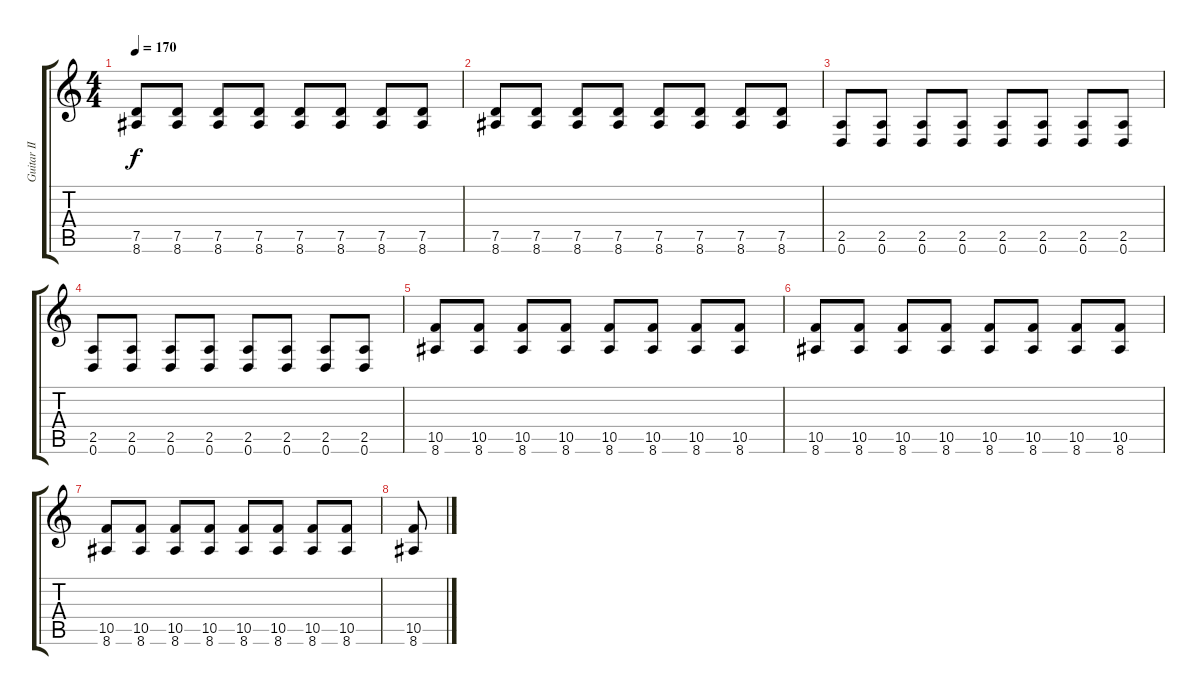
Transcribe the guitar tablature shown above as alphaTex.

\track ("Guitar II" "Guitar II") {instrument distortionguitar}
\staff {score tabs}
\tuning (D4 A3 F3 C3 G2 D2) {hide}
\ts (4 4)
\tempo 170
\clef g2
\ks c
(7.5 8.6).8{dy f} (7.5 8.6).8 (7.5 8.6).8 (7.5 8.6).8 (7.5 8.6).8 (7.5 8.6).8 (7.5 8.6).8 (7.5 8.6).8 |
(7.5 8.6).8 (7.5 8.6).8 (7.5 8.6).8 (7.5 8.6).8 (7.5 8.6).8 (7.5 8.6).8 (7.5 8.6).8 (7.5 8.6).8 |
(2.5 0.6).8 (2.5 0.6).8 (2.5 0.6).8 (2.5 0.6).8 (2.5 0.6).8 (2.5 0.6).8 (2.5 0.6).8 (2.5 0.6).8 |
(2.5 0.6).8 (2.5 0.6).8 (2.5 0.6).8 (2.5 0.6).8 (2.5 0.6).8 (2.5 0.6).8 (2.5 0.6).8 (2.5 0.6).8 |
(10.5 8.6).8 (10.5 8.6).8 (10.5 8.6).8 (10.5 8.6).8 (10.5 8.6).8 (10.5 8.6).8 (10.5 8.6).8 (10.5 8.6).8 |
(10.5 8.6).8 (10.5 8.6).8 (10.5 8.6).8 (10.5 8.6).8 (10.5 8.6).8 (10.5 8.6).8 (10.5 8.6).8 (10.5 8.6).8 |
(10.5 8.6).8 (10.5 8.6).8 (10.5 8.6).8 (10.5 8.6).8 (10.5 8.6).8 (10.5 8.6).8 (10.5 8.6).8 (10.5 8.6).8 |
(10.5 8.6).8
